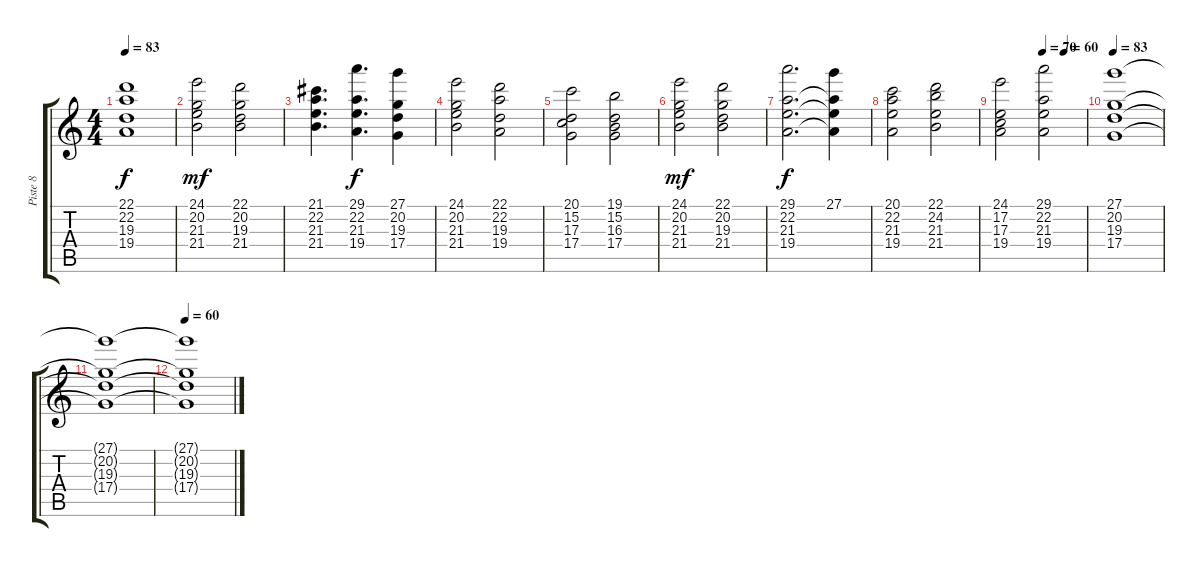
\track ("Piste 8" "Piste 8") {instrument stringensemble1}
\staff {score tabs}
\tuning (E4 B3 G3 D3 A2 E2) {hide}
\ts (4 4)
\tempo 83
\clef g2
\ks c
(22.1 22.2 19.3 19.4).1{dy f} |
(24.1 20.2 21.3 21.4).2{dy mf} (22.1 20.2 19.3 21.4).2 |
(21.1 22.2 21.3 21.4).4{d} (29.1 22.2 21.3 19.4).4{d dy f} (27.1 20.2 19.3 17.4).4 |
(24.1 20.2 21.3 21.4).2 (22.1 22.2 19.3 19.4).2 |
(20.1 15.2 17.3 17.4).2 (19.1 15.2 16.3 17.4).2 |
(24.1 20.2 21.3 21.4).2{dy mf} (22.1 20.2 19.3 21.4).2 |
(29.1 22.2 21.3 19.4).2{d dy f} (27.1 22.2{t} 21.3{t} 19.4{t}).4 |
(20.1 22.2 21.3 19.4).2 (22.1 24.2 21.3 21.4).2 |
\tempo (70 0.5)
\tempo (60 0.75)
(24.1 17.2 17.3 19.4).2 (29.1 22.2 21.3 19.4).2 |
\tempo 83
(27.1 20.2 19.3 17.4).1 |
(27.1{t} 20.2{t} 19.3{t} 17.4{t}).1{volume 6} |
\tempo 60
(27.1{t} 20.2{t} 19.3{t} 17.4{t}).1{volume 4}
